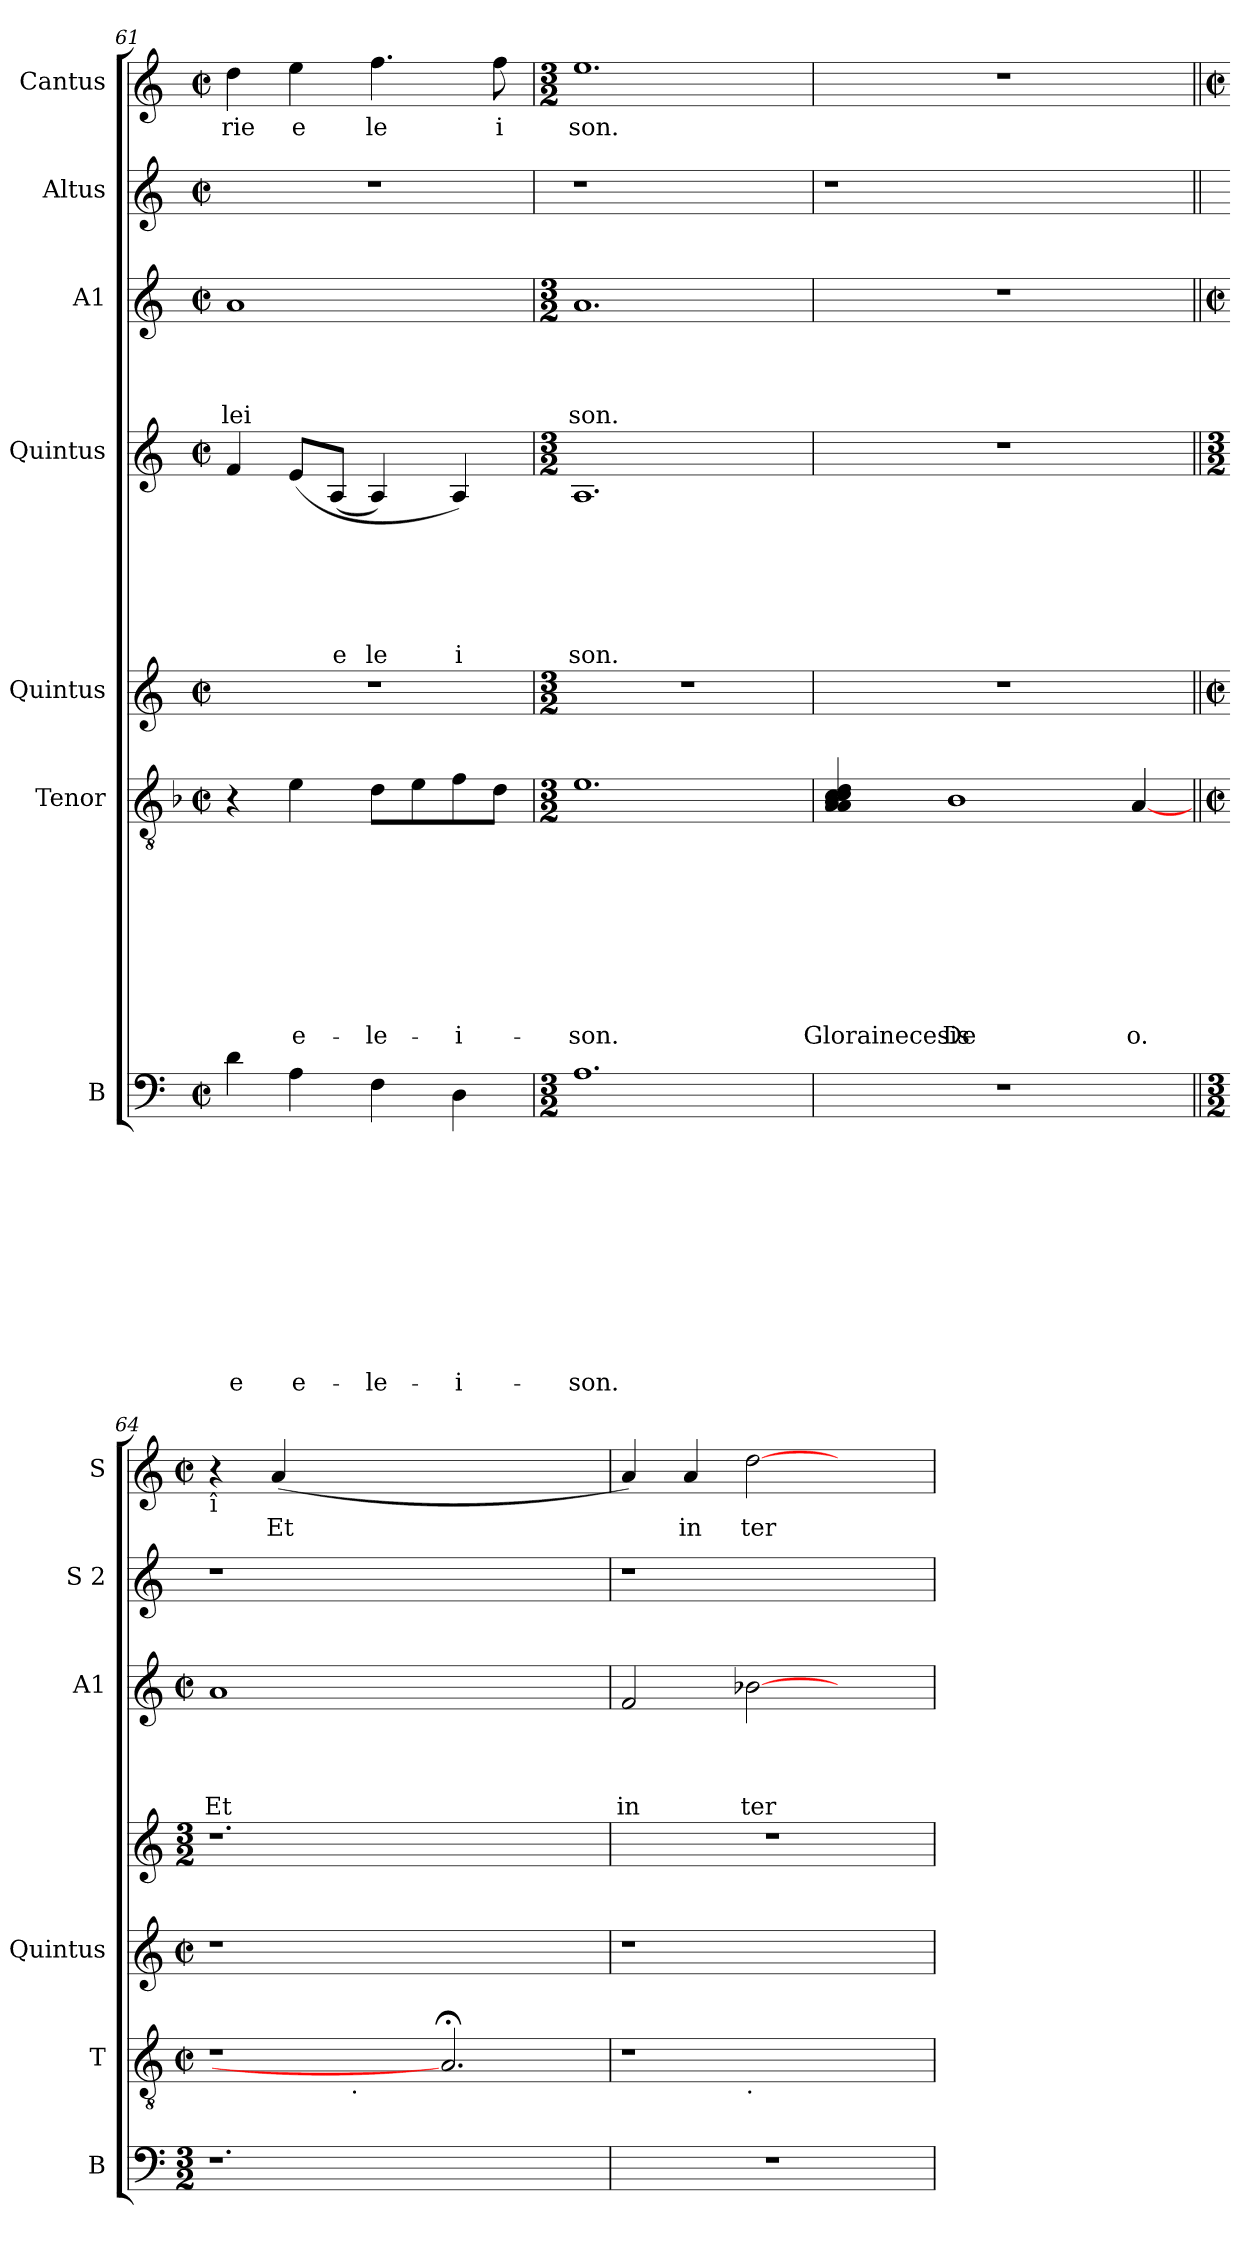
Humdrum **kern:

**kern	**text	**text	**text	**text	**text	**text	**text	**text	**text	**text	**text	**kern	**text	**text	**text	**text	**text	**text	**text	**text	**text	**kern	**kern	**text	**text	**text	**text	**text	**text	**kern	**text	**text	**text	**text	**kern	**kern	**text
*part7	*part7	*part7	*part7	*part7	*part7	*part7	*part7	*part7	*part7	*part7	*part7	*part6	*part6	*part6	*part6	*part6	*part6	*part6	*part6	*part6	*part6	*part5	*part4	*part4	*part4	*part4	*part4	*part4	*part4	*part3	*part3	*part3	*part3	*part3	*part2	*part1	*part1
*staff7	*staff7	*staff7	*staff7	*staff7	*staff7	*staff7	*staff7	*staff7	*staff7	*staff7	*staff7	*staff6	*staff6	*staff6	*staff6	*staff6	*staff6	*staff6	*staff6	*staff6	*staff6	*staff5	*staff4	*staff4	*staff4	*staff4	*staff4	*staff4	*staff4	*staff3	*staff3	*staff3	*staff3	*staff3	*staff2	*staff1	*staff1
*I"B	*	*	*	*	*	*	*	*	*	*	*	*I"Tenor	*	*	*	*	*	*	*	*	*	*I"Quintus	*I"Quintus	*	*	*	*	*	*	*I"A1	*	*	*	*	*I"Altus	*I"Cantus	*
*I'B	*	*	*	*	*	*	*	*	*	*	*	*I'T	*	*	*	*	*	*	*	*	*	*I'Quintus	*	*	*	*	*	*	*	*I'A1	*	*	*	*	*I'S 2	*I'S	*
*clefF4	*	*	*	*	*	*	*	*	*	*	*	*clefGv2	*	*	*	*	*	*	*	*	*	*clefG2	*clefG2	*	*	*	*	*	*	*clefG2	*	*	*	*	*clefG2	*clefG2	*
*k[]	*	*	*	*	*	*	*	*	*	*	*	*k[b-]	*	*	*	*	*	*	*	*	*	*k[]	*k[]	*	*	*	*	*	*	*k[]	*	*	*	*	*k[]	*k[]	*
*C:	*	*	*	*	*	*	*	*	*	*	*	*F:	*	*	*	*	*	*	*	*	*	*C:	*C:	*	*	*	*	*	*	*C:	*	*	*	*	*C:	*C:	*
*M2/2	*	*	*	*	*	*	*	*	*	*	*	*M2/2	*	*	*	*	*	*	*	*	*	*M2/2	*M2/2	*	*	*	*	*	*	*M2/2	*	*	*	*	*M2/2	*M2/2	*
*met(c|)	*	*	*	*	*	*	*	*	*	*	*	*met(c|)	*	*	*	*	*	*	*	*	*	*met(c|)	*met(c|)	*	*	*	*	*	*	*met(c|)	*	*	*	*	*met(c|)	*met(c|)	*
=61	=61	=61	=61	=61	=61	=61	=61	=61	=61	=61	=61	=61	=61	=61	=61	=61	=61	=61	=61	=61	=61	=61	=61	=61	=61	=61	=61	=61	=61	=61	=61	=61	=61	=61	=61	=61	=61
!	!	!	!	!	!	!	!	!	!	!	!LO:LY:b	!	!	!	!	!	!	!	!	!	!	!	!	!	!	!	!	!	!	!	!	!	!	!LO:LY:b	!	!	!LO:LY:b
4d\	.	.	.	.	.	.	.	.	.	.	-e	4r	.	.	.	.	.	.	.	.	.	1r	4f/	.	.	.	.	.	.	1a	.	.	.	lei	1r	4dd\	rie
!	!	!	!	!	!	!	!	!	!	!	!LO:LY:b	!	!	!	!	!	!	!	!	!	!LO:LY:b	!	!	!	!	!	!	!	!	!	!	!	!	!	!	!	!LO:LY:b
4A\	.	.	.	.	.	.	.	.	.	.	e-	4e\	.	.	.	.	.	.	.	.	e-	.	(<8e/L	.	.	.	.	.	.	.	.	.	.	.	.	4ee\	e
!	!	!	!	!	!	!	!	!	!	!	!	!	!	!	!	!	!	!	!	!	!	!	!	!	!	!	!	!	!LO:LY:b	!	!	!	!	!	!	!	!
.	.	.	.	.	.	.	.	.	.	.	.	.	.	.	.	.	.	.	.	.	.	.	(<8A/J	.	.	.	.	.	e	.	.	.	.	.	.	.	.
!	!	!	!	!	!	!	!	!	!	!	!LO:LY:b	!	!	!	!	!	!	!	!	!	!LO:LY:b	!	!	!	!	!	!	!	!LO:LY:b	!	!	!	!	!	!	!	!LO:LY:b
4F\	.	.	.	.	.	.	.	.	.	.	-le-	8d\L	.	.	.	.	.	.	.	.	-le-	.	4A/)	.	.	.	.	.	le	.	.	.	.	.	.	4.ff\	le
.	.	.	.	.	.	.	.	.	.	.	.	8e\	.	.	.	.	.	.	.	.	.	.	.	.	.	.	.	.	.	.	.	.	.	.	.	.	.
!	!	!	!	!	!	!	!	!	!	!	!LO:LY:b	!	!	!	!	!	!	!	!	!	!LO:LY:b	!	!	!	!	!	!	!	!LO:LY:b	!	!	!	!	!	!	!	!
4D\	.	.	.	.	.	.	.	.	.	.	-i-	8f\	.	.	.	.	.	.	.	.	-i-	.	4A/)	.	.	.	.	.	i	.	.	.	.	.	.	.	.
!	!	!	!	!	!	!	!	!	!	!	!	!	!	!	!	!	!	!	!	!	!	!	!	!	!	!	!	!	!	!	!	!	!	!	!	!	!LO:LY:b
.	.	.	.	.	.	.	.	.	.	.	.	8d\J	.	.	.	.	.	.	.	.	.	.	.	.	.	.	.	.	.	.	.	.	.	.	.	8ff\	i
=62	=62	=62	=62	=62	=62	=62	=62	=62	=62	=62	=62	=62	=62	=62	=62	=62	=62	=62	=62	=62	=62	=62	=62	=62	=62	=62	=62	=62	=62	=62	=62	=62	=62	=62	=62	=62	=62
*M3/2	*	*	*	*	*	*	*	*	*	*	*	*M3/2	*	*	*	*	*	*	*	*	*	*M3/2	*M3/2	*	*	*	*	*	*	*M3/2	*	*	*	*	*	*M3/2	*
!	!	!	!	!	!	!	!	!	!	!	!LO:LY:b	!	!	!	!	!	!	!	!	!	!LO:LY:b	!	!	!	!	!	!	!	!LO:LY:b	!	!	!	!	!LO:LY:b	!	!	!LO:LY:b
1.A	.	.	.	.	.	.	.	.	.	.	-son.	1.e	.	.	.	.	.	.	.	.	-son.	1.r	1.A	.	.	.	.	.	son.	1.a	.	.	.	son.	1r	1.ee	son.
.	.	.	.	.	.	.	.	.	.	.	.	.	.	.	.	.	.	.	.	.	.	.	.	.	.	.	.	.	.	.	.	.	.	.	2ryy	.	.
!!LO:PB:g=z
=63!	=63!	=63!	=63!	=63!	=63!	=63!	=63!	=63!	=63!	=63!	=63!	=63!	=63!	=63!	=63!	=63!	=63!	=63!	=63!	=63!	=63!	=63!	=63!	=63!	=63!	=63!	=63!	=63!	=63!	=63!	=63!	=63!	=63!	=63!	=63!	=63!	=63!
*	*	*	*	*	*	*	*	*	*	*	*	*k[]	*	*	*	*	*	*	*	*	*	*	*	*	*	*	*	*	*	*	*	*	*	*	*	*	*
*	*	*	*	*	*	*	*	*	*	*	*	*C:	*	*	*	*	*	*	*	*	*	*	*	*	*	*	*	*	*	*	*	*	*	*	*	*	*
!	!	!	!	!	!	!	!	!	!	!	!	!	!	!	!	!	!	!	!	!	!LO:LY:b	!	!	!	!	!	!	!	!	!	!	!	!	!	!	!	!
1.r	.	.	.	.	.	.	.	.	.	.	.	4A/ 4A/ 4B/ 4c/ 4c/ 4d/	.	.	.	.	.	.	.	.	Glorainecesis	1.r	1.r	.	.	.	.	.	.	1.r	.	.	.	.	1r	1.r	.
!	!	!	!	!	!	!	!	!	!	!	!	!	!	!	!	!	!	!	!	!	!LO:LY:b	!	!	!	!	!	!	!	!	!	!	!	!	!	!	!	!
.	.	.	.	.	.	.	.	.	.	.	.	1B	.	.	.	.	.	.	.	.	De	.	.	.	.	.	.	.	.	.	.	.	.	.	.	.	.
.	.	.	.	.	.	.	.	.	.	.	.	.	.	.	.	.	.	.	.	.	.	.	.	.	.	.	.	.	.	.	.	.	.	.	2ryy	.	.
!	!	!	!	!	!	!	!	!	!	!	!	!	!	!	!	!	!	!	!	!	!LO:LY:b:rj	!	!	!	!	!	!	!	!	!	!	!	!	!	!	!	!
.	.	.	.	.	.	.	.	.	.	.	.	[4A	.	.	.	.	.	.	.	.	o.	.	.	.	.	.	.	.	.	.	.	.	.	.	.	.	.
=64||	=64||	=64||	=64||	=64||	=64||	=64||	=64||	=64||	=64||	=64||	=64||	=64||	=64||	=64||	=64||	=64||	=64||	=64||	=64||	=64||	=64||	=64||	=64||	=64||	=64||	=64||	=64||	=64||	=64||	=64||	=64||	=64||	=64||	=64||	=64||	=64||	=64||
*M3/2	*	*	*	*	*	*	*	*	*	*	*	*M2/2	*	*	*	*	*	*	*	*	*	*M2/2	*M3/2	*	*	*	*	*	*	*M2/2	*	*	*	*	*	*M2/2	*
*	*	*	*	*	*	*	*	*	*	*	*	*met(c|)	*	*	*	*	*	*	*	*	*	*met(c|)	*	*	*	*	*	*	*	*met(c|)	*	*	*	*	*	*met(c|)	*
!	!	!	!	!	!	!	!	!	!	!	!	!	!	!	!	!	!	!	!	!	!	!	!	!	!	!	!	!	!	!	!	!	!	!	!	!LO:TX:b:t=î	!
!	!	!	!	!	!	!	!	!	!	!	!	!	!	!	!	!	!	!	!	!	!	!	!	!	!	!	!	!	!	!	!	!	!	!LO:LY:b	!	!	!
*	*	*	*	*	*	*	*	*	*	*	*	*^	*	*	*	*	*	*	*	*	*	*	*	*	*	*	*	*	*	*	*	*	*	*	*	*	*
1.r	.	.	.	.	.	.	.	.	.	.	.	1r	2ryy	.	.	.	.	.	.	.	.	.	1r	1.r	.	.	.	.	.	.	1a	.	.	.	Et	1r	4r	.
!	!	!	!	!	!	!	!	!	!	!	!	!	!	!	!	!	!	!	!	!	!	!	!	!	!	!	!	!	!	!	!	!	!	!	!	!	!	!LO:LY:b
.	.	.	.	.	.	.	.	.	.	.	.	.	.	.	.	.	.	.	.	.	.	.	.	.	.	.	.	.	.	.	.	.	.	.	.	.	(<4a/	Et
.	.	.	.	.	.	.	.	.	.	.	.	.	32ryy	.	.	.	.	.	.	.	.	.	.	.	.	.	.	.	.	.	.	.	.	.	.	.	1ryy	.
!	!	!	!	!	!	!	!	!	!	!	!	!	!LO:TX:b:t=·	!	!	!	!	!	!	!	!	!	!	!	!	!	!	!	!	!	!	!	!	!	!	!	!	!
.	.	.	.	.	.	.	.	.	.	.	.	.	1ryy	.	.	.	.	.	.	.	.	.	.	.	.	.	.	.	.	.	.	.	.	.	.	.	.	.
.	.	.	.	.	.	.	.	.	.	.	.	2.A;]	.	.	.	.	.	.	.	.	.	.	2.ryy	.	.	.	.	.	.	.	2.ryy	.	.	.	.	2.ryy	.	.
4ryy	.	.	.	.	.	.	.	.	.	.	.	.	.	.	.	.	.	.	.	.	.	.	.	4ryy	.	.	.	.	.	.	.	.	.	.	.	.	4ryy	.
.	.	.	.	.	.	.	.	.	.	.	.	.	8..ryy	.	.	.	.	.	.	.	.	.	.	.	.	.	.	.	.	.	.	.	.	.	.	.	.	.
=65	=65	=65	=65	=65	=65	=65	=65	=65	=65	=65	=65	=65	=65	=65	=65	=65	=65	=65	=65	=65	=65	=65	=65	=65	=65	=65	=65	=65	=65	=65	=65	=65	=65	=65	=65	=65	=65	=65
!	!	!	!	!	!	!	!	!	!	!	!	!	!	!	!	!	!	!	!	!	!	!	!	!	!	!	!	!	!	!	!	!	!	!	!LO:LY:b	!	!	!
1.r	.	.	.	.	.	.	.	.	.	.	.	1r	2ryy	.	.	.	.	.	.	.	.	.	1r	1.r	.	.	.	.	.	.	2f/	.	.	.	in	1r	4a/)	.
!	!	!	!	!	!	!	!	!	!	!	!	!	!	!	!	!	!	!	!	!	!	!	!	!	!	!	!	!	!	!	!	!	!	!	!	!	!	!LO:LY:b
.	.	.	.	.	.	.	.	.	.	.	.	.	.	.	.	.	.	.	.	.	.	.	.	.	.	.	.	.	.	.	.	.	.	.	.	.	4a/	in
!	!	!	!	!	!	!	!	!	!	!	!	!	!LO:TX:b:t=·	!	!	!	!	!	!	!	!	!	!	!	!	!	!	!	!	!	!	!	!	!	!	!	!	!
!	!	!	!	!	!	!	!	!	!	!	!	!	!	!	!	!	!	!	!	!	!	!	!	!	!	!	!	!	!	!	!	!	!	!	!LO:LY:b	!	!	!LO:LY:b
.	.	.	.	.	.	.	.	.	.	.	.	.	1ryy	.	.	.	.	.	.	.	.	.	.	.	.	.	.	.	.	.	[<2b-X\	.	.	.	ter-	.	[<2dd\	ter
.	.	.	.	.	.	.	.	.	.	.	.	2ryy	.	.	.	.	.	.	.	.	.	.	2ryy	.	.	.	.	.	.	.	2ryy	.	.	.	.	2ryy	2ryy	.
*	*	*	*	*	*	*	*	*	*	*	*	*v	*v	*	*	*	*	*	*	*	*	*	*	*	*	*	*	*	*	*	*	*	*	*	*	*	*	*
=	=	=	=	=	=	=	=	=	=	=	=	=	=	=	=	=	=	=	=	=	=	=	=	=	=	=	=	=	=	=	=	=	=	=	=	=	=
*-	*-	*-	*-	*-	*-	*-	*-	*-	*-	*-	*-	*-	*-	*-	*-	*-	*-	*-	*-	*-	*-	*-	*-	*-	*-	*-	*-	*-	*-	*-	*-	*-	*-	*-	*-	*-	*-
